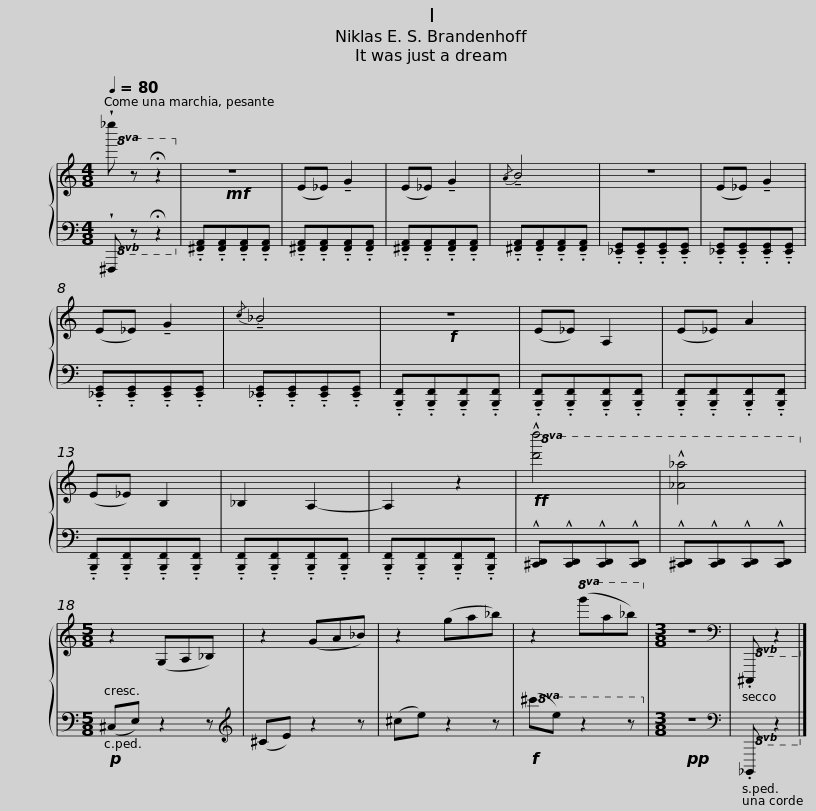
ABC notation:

X:1
%%score { 1 | 2 }
L:1/8
Q:1/4=80
M:4/8
I:linebreak $
K:C
V:1 treble
V:2 bass
V:1
!8va(! !wedge!_e'' z !fermata!z2!8va)! |!mf! z4 | (E_E) !tenuto!G2 | (E_E) !tenuto!G2 |{/A} !tenuto!B4 | %5
 z4 | (E_E) !tenuto!G2 | (E_E) !tenuto!G2 |${/c} !tenuto!_B4 |!f! z4 | %10
 (E_E) A,2 | (E_E) A2 | (E_E) B,2 | _B,2 A,2- | A,2 z2 |$ %15
!ff!!8va(! !^![d'd'']4 | !^![_a_a']4!8va)! |[M:5/8] z2 (G,A,_B,) | z2 (GA_B) | z2 (ga_b) |$ %20
 z2!8va(! (g'a'_b')!8va)! |[M:3/8] z3 |[K:bass]!8vb(! .^C,,, z2!8vb)! |] %23
V:2
!8vb(! !wedge!^F,,, z !fermata!z2!8vb)! | !tenuto!.[^F,,A,,]!tenuto!.[F,,A,,]!tenuto!.[F,,A,,]!tenuto!.[F,,A,,] | !tenuto!.[^F,,A,,]!tenuto!.[F,,A,,]!tenuto!.[F,,A,,]!tenuto!.[F,,A,,] | !tenuto!.[^F,,A,,]!tenuto!.[F,,A,,]!tenuto!.[F,,A,,]!tenuto!.[F,,A,,] | !tenuto!.[^F,,A,,]!tenuto!.[F,,A,,]!tenuto!.[F,,A,,]!tenuto!.[F,,A,,] | %5
 !tenuto!.[_E,,G,,]!tenuto!.[E,,G,,]!tenuto!.[E,,G,,]!tenuto!.[E,,G,,] | !tenuto!.[_E,,G,,]!tenuto!.[E,,G,,]!tenuto!.[E,,G,,]!tenuto!.[E,,G,,] | !tenuto!.[_E,,G,,]!tenuto!.[E,,G,,]!tenuto!.[E,,G,,]!tenuto!.[E,,G,,] |$ !tenuto!.[_E,,G,,]!tenuto!.[E,,G,,]!tenuto!.[E,,G,,]!tenuto!.[E,,G,,] | !tenuto!.[B,,,F,,]!tenuto!.[B,,,F,,]!tenuto!.[B,,,F,,]!tenuto!.[B,,,F,,] | %10
 !tenuto!.[B,,,F,,]!tenuto!.[B,,,F,,]!tenuto!.[B,,,F,,]!tenuto!.[B,,,F,,] | !tenuto!.[B,,,F,,]!tenuto!.[B,,,F,,]!tenuto!.[B,,,F,,]!tenuto!.[B,,,F,,] | !tenuto!.[B,,,F,,]!tenuto!.[B,,,F,,]!tenuto!.[B,,,F,,]!tenuto!.[B,,,F,,] | !tenuto!.[B,,,F,,]!tenuto!.[B,,,F,,]!tenuto!.[B,,,F,,]!tenuto!.[B,,,F,,] | !tenuto!.[B,,,F,,]!tenuto!.[B,,,F,,]!tenuto!.[B,,,F,,]!tenuto!.[B,,,F,,] |$ %15
 !^![^C,,D,,]!^![C,,D,,]!^![C,,D,,]!^![C,,D,,] | !^![^C,,D,,]!^![C,,D,,]!^![C,,D,,]!^![C,,D,,] |[M:5/8]!p! (^C,E,) z2 z |[K:treble] (^CE) z2 z | (^ce) z2 z |$ %20
!f!!8va(! (^c'e') z2 z!8va)! |[M:3/8]!pp! z3 |[K:bass]!8vb(! ._B,,,, z2!8vb)! |] %23
